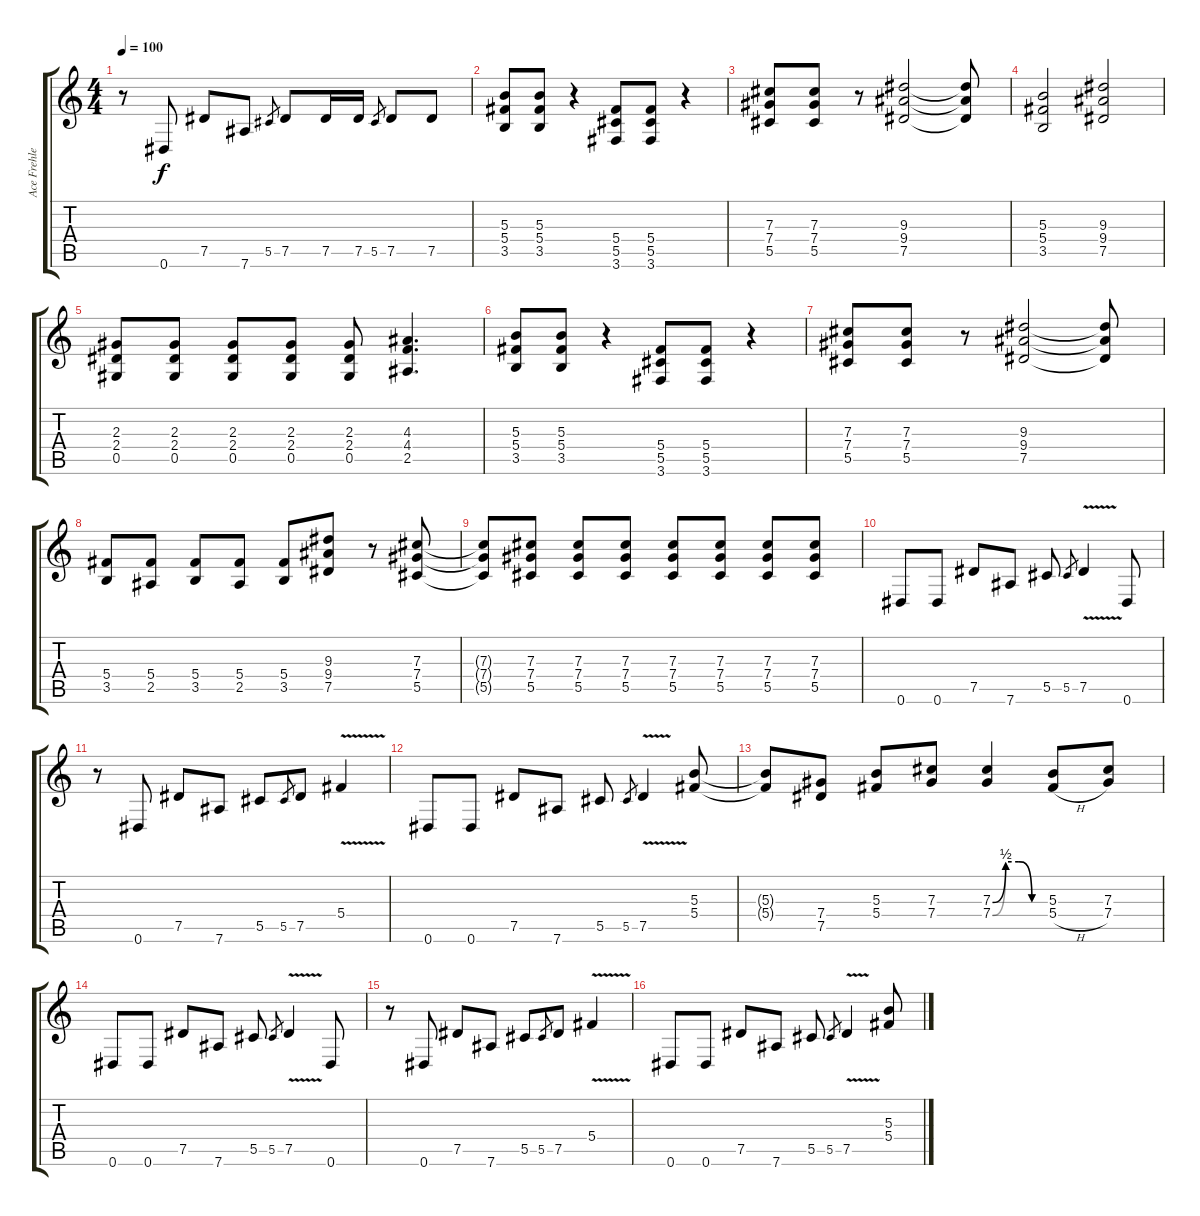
\track ("Ace Frehley" "Ace Frehle") {instrument overdrivenguitar}
\staff {score tabs}
\tuning (Eb4 Bb3 Gb3 Db3 Ab2 Eb2) {hide}
\ts (4 4)
\tempo 100
\clef g2
\ks c
r.8{dy f} 0.6.8 7.5.8 7.6.8 5.5.8{gr} 7.5.8 7.5.16 7.5.16 5.5.8{gr} 7.5.8 7.5.8 |
(5.3 5.4 3.5).8 (5.3 5.4 3.5).8 r.4 (5.4 5.5 3.6).8 (5.4 5.5 3.6).8 r.4 |
(7.3 7.4 5.5).8 (7.3 7.4 5.5).8 r.8 (9.3 9.4 7.5).2 (9.3{t} 9.4{t} 7.5{t}).8 |
(5.3 5.4 3.5).2 (9.3 9.4 7.5).2 |
(2.3 2.4 0.5).8 (2.3 2.4 0.5).8 (2.3 2.4 0.5).8 (2.3 2.4 0.5).8 (2.3 2.4 0.5).8 (4.3 4.4 2.5).4{d} |
(5.3 5.4 3.5).8 (5.3 5.4 3.5).8 r.4 (5.4 5.5 3.6).8 (5.4 5.5 3.6).8 r.4 |
(7.3 7.4 5.5).8 (7.3 7.4 5.5).8 r.8 (9.3 9.4 7.5).2 (9.3{t} 9.4{t} 7.5{t}).8 |
(5.4 3.5).8 (5.4 2.5).8 (5.4 3.5).8 (5.4 2.5).8 (5.4 3.5).8 (9.3 9.4 7.5).8 r.8 (7.3 7.4 5.5).8 |
(7.3{t} 7.4{t} 5.5{t}).8 (7.3 7.4 5.5).8 (7.3 7.4 5.5).8 (7.3 7.4 5.5).8 (7.3 7.4 5.5).8 (7.3 7.4 5.5).8 (7.3 7.4 5.5).8 (7.3 7.4 5.5).8 |
0.6.8 0.6.8 7.5.8 7.6.8 5.5.8 5.5.8{gr} 7.5{v}.4 0.6.8 |
r.8 0.6.8 7.5.8 7.6.8 5.5.8 5.5.8{gr} 7.5.8 5.4{v}.4 |
0.6.8 0.6.8 7.5.8 7.6.8 5.5.8 5.5.8{gr} 7.5{v}.4 (5.3 5.4).8 |
(5.3{t} 5.4{t}).8 (7.4 7.5).8 (5.3 5.4).8 (7.3 7.4).8 (7.3{be (custom 0 0 15 2 30 2 45 0 60 0)} 7.4{be (custom 0 0 15 2 30 2 45 0 60 0)}).4 (5.3 5.4{h}).8 (7.3 7.4).8 |
0.6.8 0.6.8 7.5.8 7.6.8 5.5.8 5.5.8{gr} 7.5{v}.4 0.6.8 |
r.8 0.6.8 7.5.8 7.6.8 5.5.8 5.5.8{gr} 7.5.8 5.4{v}.4 |
0.6.8 0.6.8 7.5.8 7.6.8 5.5.8 5.5.8{gr} 7.5{v}.4 (5.3 5.4).8
